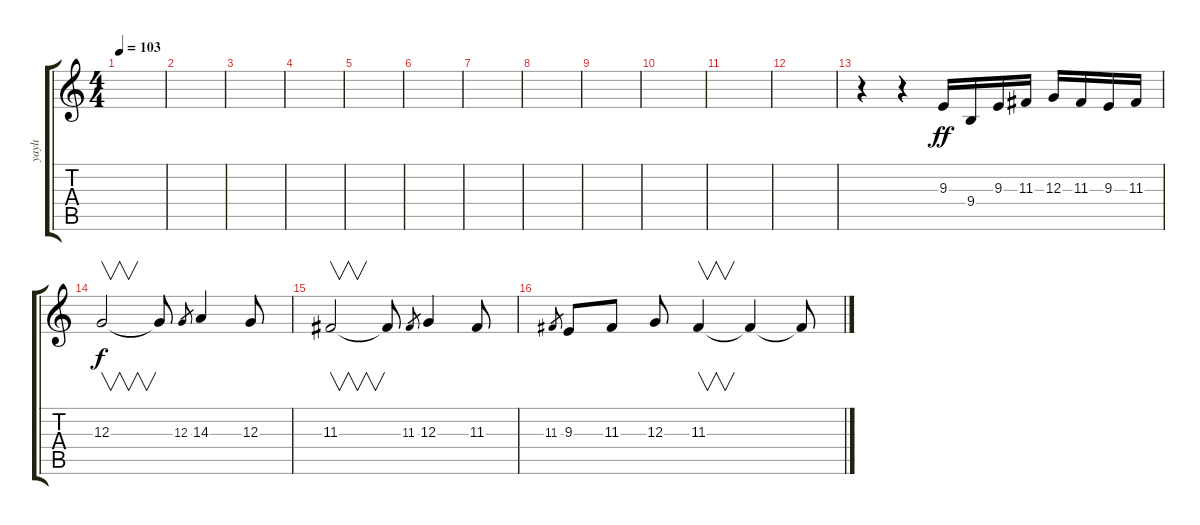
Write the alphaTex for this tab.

\track ("yaylı" "yaylı") {instrument altosax}
\staff {score tabs}
\tuning (E4 B3 G3 D3 A2 E2) {hide}
\ts (4 4)
\tempo 103
\clef g2
\ks c
|
|
|
|
|
|
|
|
|
|
|
|
r.4 r.4 9.3.16{dy ff} 9.4.16 9.3.16 11.3.16 12.3.16 11.3.16 9.3.16 11.3.16 |
12.3.2{v dy f} 12.3{t}.8 12.3.8{gr} 14.3.4 12.3.8 |
11.3.2{v} 11.3{t}.8 11.3.8{gr} 12.3.4 11.3.8 |
11.3.8{gr} 9.3.8 11.3.8 12.3.8 11.3.4{v} 11.3{t}.4 11.3{t}.8
